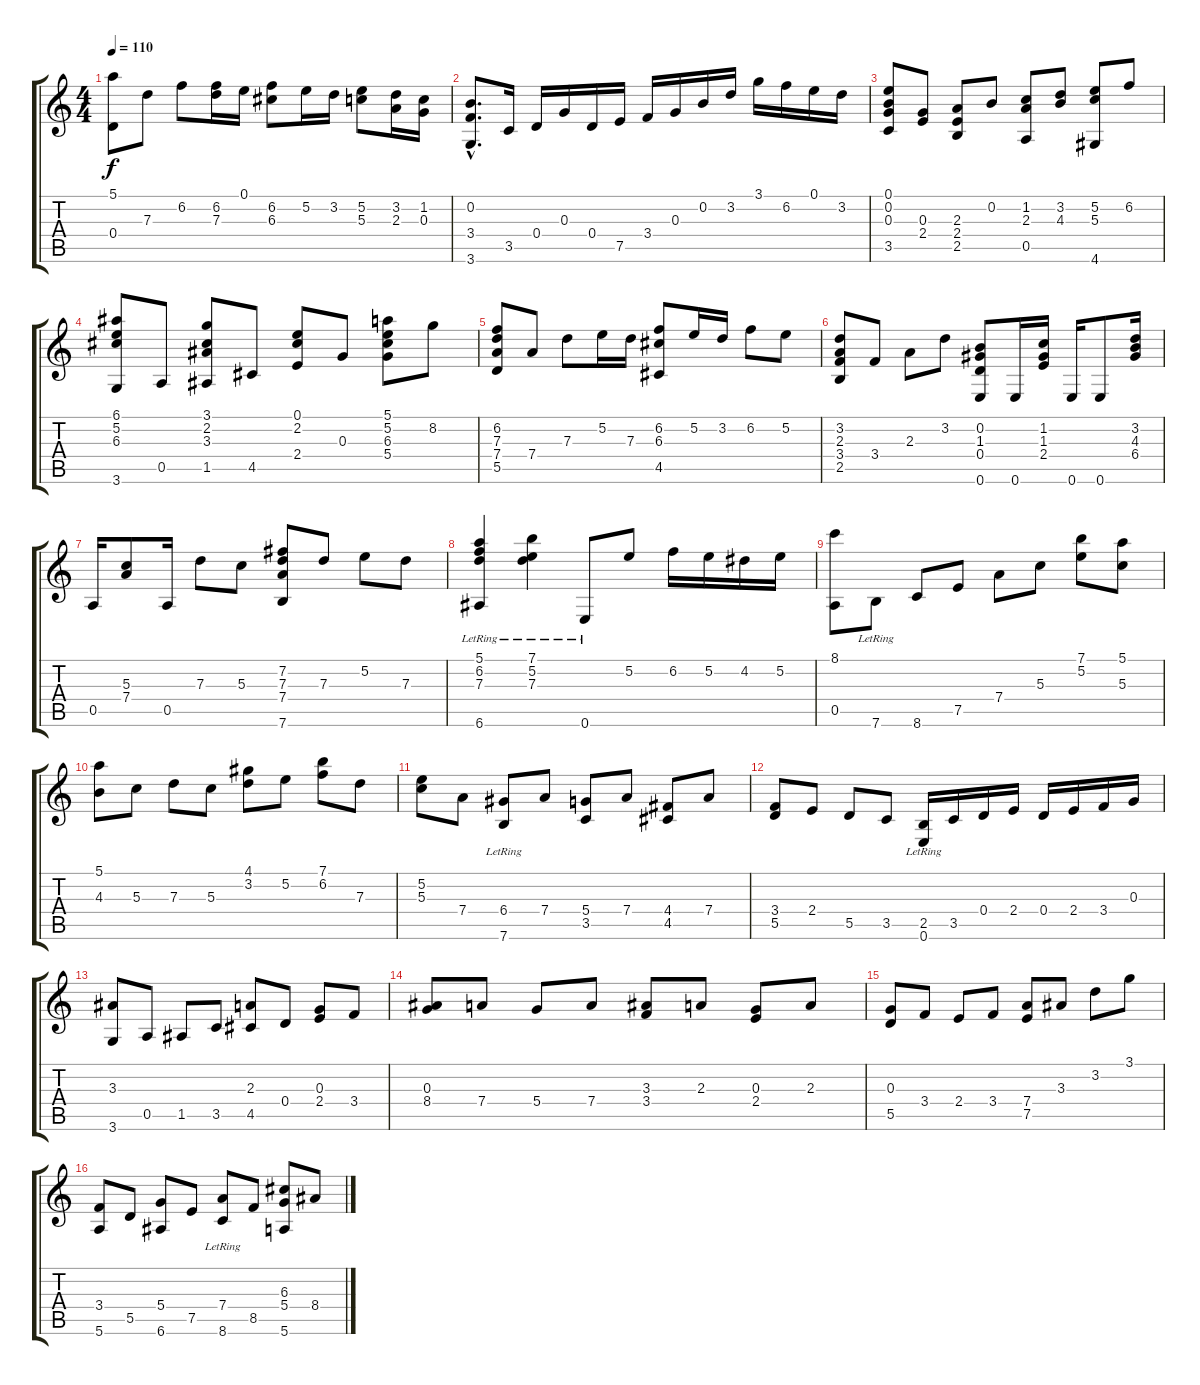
\track "" {instrument electricbasspick}
\staff {score tabs}
\tuning (E4 B3 G3 D3 A2 E2) {hide}
\ts (4 4)
\tempo 110
\clef g2
\ks c
(5.1 0.4).8{dy f} 7.3.8 6.2.8 (6.2 7.3).16 0.1.16 (6.2 6.3).8 5.2.16 3.2.16 (5.2 5.3).8 (3.2 2.3).16 (1.2 0.3).16 |
(0.2{hac} 3.4{hac} 3.6{hac}).8{d} 3.5.16 0.4.16 0.3.16 0.4.16 7.5.16 3.4.16 0.3.16 0.2.16 3.2.16 3.1.16 6.2.16 0.1.16 3.2.16 |
(0.1 0.2 0.3 3.5).8 (0.3 2.4).8 (2.3 2.4 2.5).8 0.2.8 (1.2 2.3 0.5).8 (3.2 4.3).8 (5.2 5.3 4.6).8 6.2.8 |
(6.1 5.2 6.3 3.6).8 0.5.8 (3.1 2.2 3.3 1.5).8 4.5.8 (0.1 2.2 2.4).8 0.3.8 (5.1 5.2 6.3 5.4).8 8.2.8 |
(6.2 7.3 7.4 5.5).8 7.4.8 7.3.8 5.2.16 7.3.16 (6.2 6.3 4.5).8 5.2.16 3.2.16 6.2.8 5.2.8 |
(3.2 2.3 3.4 2.5).8 3.4.8 2.3.8 3.2.8 (0.2 1.3 0.4 0.6).8 0.6.16 (1.2 1.3 2.4).16 0.6.16 0.6.8 (3.2 4.3 6.4).16 |
0.5.16 (5.3 7.4).8 0.5.16 7.3.8 5.3.8 (7.2 7.3 7.4 7.6).8 7.3.8 5.2.8 7.3.8 |
(5.1 6.2 7.3 6.6{lr}).4 (7.1{lr} 5.2{lr} 7.3{lr}).4 0.6{lr}.8 5.2.8 6.2.16 5.2.16 4.2.16 5.2.16 |
(8.1 0.5).8 7.6{lr}.8 8.6.8 7.5.8 7.4.8 5.3.8 (7.1 5.2).8 (5.1 5.3).8 |
(5.1 4.3).8 5.3.8 7.3.8 5.3.8 (4.1 3.2).8 5.2.8 (7.1 6.2).8 7.3.8 |
(5.2 5.3).8 7.4.8 (6.4 7.6{lr}).8 7.4.8 (5.4 3.5).8 7.4.8 (4.4 4.5).8 7.4.8 |
(3.4 5.5).8 2.4.8 5.5.8 3.5.8 (2.5 0.6{lr}).16 3.5.16 0.4.16 2.4.16 0.4.16 2.4.16 3.4.16 0.3.16 |
(3.3 3.6).8 0.5.8 1.5.8 3.5.8 (2.3 4.5).8 0.4.8 (0.3 2.4).8 3.4.8 |
(0.3 8.4).8 7.4.8 5.4.8 7.4.8 (3.3 3.4).8 2.3.8 (0.3 2.4).8 2.3.8 |
(0.3 5.5).8 3.4.8 2.4.8 3.4.8 (7.4 7.5).8 3.3.8 3.2.8 3.1.8 |
(3.4 5.6).8 5.5.8 (5.4 6.6).8 7.5.8 (7.4 8.6{lr}).8 8.5.8 (6.3 5.4 5.6).8 8.4.8
